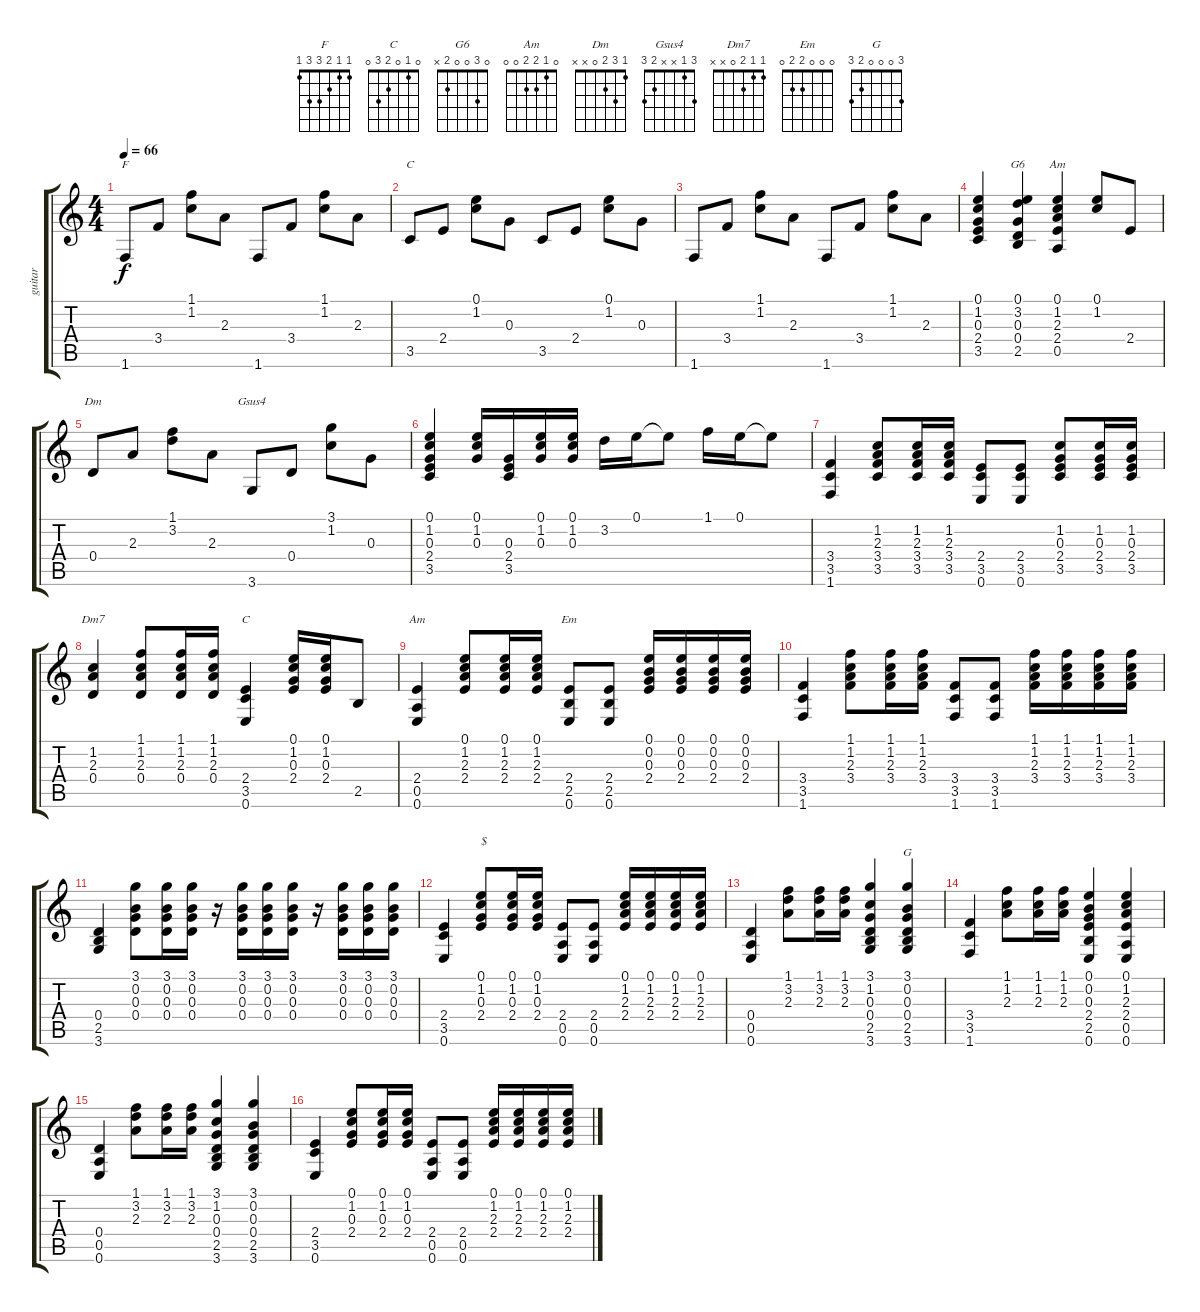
\track ("guitar" "guitar") {instrument acousticguitarsteel}
\staff {score tabs}
\tuning (E4 B3 G3 D3 A2 E2) {hide}
\chord ("F" 1 1 2 3 3 1)
\chord ("C" 0 1 0 2 3 x)
\chord ("G6" 0 3 0 0 2 x)
\chord ("Am" 0 1 2 2 0 x)
\chord ("Dm" 1 3 2 0 x x)
\chord ("Gsus4" 3 1 x x 2 3)
\chord ("Dm7" 1 1 2 0 x x)
\chord ("C" 0 1 0 2 3 0)
\chord ("Am" 0 1 2 2 0 0)
\chord ("Em" 0 0 0 2 2 0)
\chord ("G" 3 0 0 0 2 3)
\ts (4 4)
\tempo 66
\clef g2
\ks c
1.6.8{ch "F" dy f} 3.4.8 (1.1 1.2).8 2.3.8 1.6.8 3.4.8 (1.1 1.2).8 2.3.8 |
3.5.8{ch "C"} 2.4.8 (0.1 1.2).8 0.3.8 3.5.8 2.4.8 (0.1 1.2).8 0.3.8 |
1.6.8 3.4.8 (1.1 1.2).8 2.3.8 1.6.8 3.4.8 (1.1 1.2).8 2.3.8 |
(0.1 1.2 0.3 2.4 3.5).4 (0.1 3.2 0.3 0.4 2.5).4{ch "G6"} (0.1 1.2 2.3 2.4 0.5).4{ch "Am"} (0.1 1.2).8 2.4.8 |
0.4.8{ch "Dm"} 2.3.8 (1.1 3.2).8 2.3.8 3.6.8{ch "Gsus4"} 0.4.8 (3.1 1.2).8 0.3.8 |
(0.1 1.2 0.3 2.4 3.5).4 (0.1 1.2 0.3).16 (0.3 2.4 3.5).16 (0.1 1.2 0.3).16 (0.1 1.2 0.3).16 3.2.16 0.1.16 0.1{t}.8 1.1.16 0.1.16 0.1{t}.8 |
(3.4 3.5 1.6).4 (1.2 2.3 3.4 3.5).8 (1.2 2.3 3.4 3.5).16 (1.2 2.3 3.4 3.5).16 (2.4 3.5 0.6).8 (2.4 3.5 0.6).8 (1.2 0.3 2.4 3.5).8 (1.2 0.3 2.4 3.5).16 (1.2 0.3 2.4 3.5).16 |
(1.2 2.3 0.4).4{ch "Dm7"} (1.1 1.2 2.3 0.4).8 (1.1 1.2 2.3 0.4).16 (1.1 1.2 2.3 0.4).16 (2.4 3.5 0.6).4{ch "C"} (0.1 1.2 0.3 2.4).16 (0.1 1.2 0.3 2.4).16 2.5.8 |
(2.4 0.5 0.6).4{ch "Am"} (0.1 1.2 2.3 2.4).8 (0.1 1.2 2.3 2.4).16 (0.1 1.2 2.3 2.4).16 (2.4 2.5 0.6).8{ch "Em"} (2.4 2.5 0.6).8 (0.1 0.2 0.3 2.4).16 (0.1 0.2 0.3 2.4).16 (0.1 0.2 0.3 2.4).16 (0.1 0.2 0.3 2.4).16 |
(3.4 3.5 1.6).4 (1.1 1.2 2.3 3.4).8 (1.1 1.2 2.3 3.4).16 (1.1 1.2 2.3 3.4).16 (3.4 3.5 1.6).8 (3.4 3.5 1.6).8 (1.1 1.2 2.3 3.4).16 (1.1 1.2 2.3 3.4).16 (1.1 1.2 2.3 3.4).16 (1.1 1.2 2.3 3.4).16 |
(0.4 2.5 3.6).4 (3.1 0.2 0.3 0.4).8 (3.1 0.2 0.3 0.4).16 (3.1 0.2 0.3 0.4).16 r.16 (3.1 0.2 0.3 0.4).16 (3.1 0.2 0.3 0.4).16 (3.1 0.2 0.3 0.4).16 r.16 (3.1 0.2 0.3 0.4).16 (3.1 0.2 0.3 0.4).16 (3.1 0.2 0.3 0.4).16 |
(2.4 3.5 0.6).4 (0.1 1.2 0.3 2.4).8{txt "$"} (0.1 1.2 0.3 2.4).16 (0.1 1.2 0.3 2.4).16 (2.4 0.5 0.6).8 (2.4 0.5 0.6).8 (0.1 1.2 2.3 2.4).16 (0.1 1.2 2.3 2.4).16 (0.1 1.2 2.3 2.4).16 (0.1 1.2 2.3 2.4).16 |
(0.4 0.5 0.6).4 (1.1 3.2 2.3).8 (1.1 3.2 2.3).16 (1.1 3.2 2.3).16 (3.1 1.2 0.3 0.4 2.5 3.6).4 (3.1 0.2 0.3 0.4 2.5 3.6).4{ch "G"} |
(3.4 3.5 1.6).4 (1.1 1.2 2.3).8 (1.1 1.2 2.3).16 (1.1 1.2 2.3).16 (0.1 0.2 0.3 2.4 2.5 0.6).4 (0.1 1.2 2.3 2.4 0.5 0.6).4 |
(0.4 0.5 0.6).4 (1.1 3.2 2.3).8 (1.1 3.2 2.3).16 (1.1 3.2 2.3).16 (3.1 1.2 0.3 0.4 2.5 3.6).4 (3.1 0.2 0.3 0.4 2.5 3.6).4 |
(2.4 3.5 0.6).4 (0.1 1.2 0.3 2.4).8 (0.1 1.2 0.3 2.4).16 (0.1 1.2 0.3 2.4).16 (2.4 0.5 0.6).8 (2.4 0.5 0.6).8 (0.1 1.2 2.3 2.4).16 (0.1 1.2 2.3 2.4).16 (0.1 1.2 2.3 2.4).16 (0.1 1.2 2.3 2.4).16
